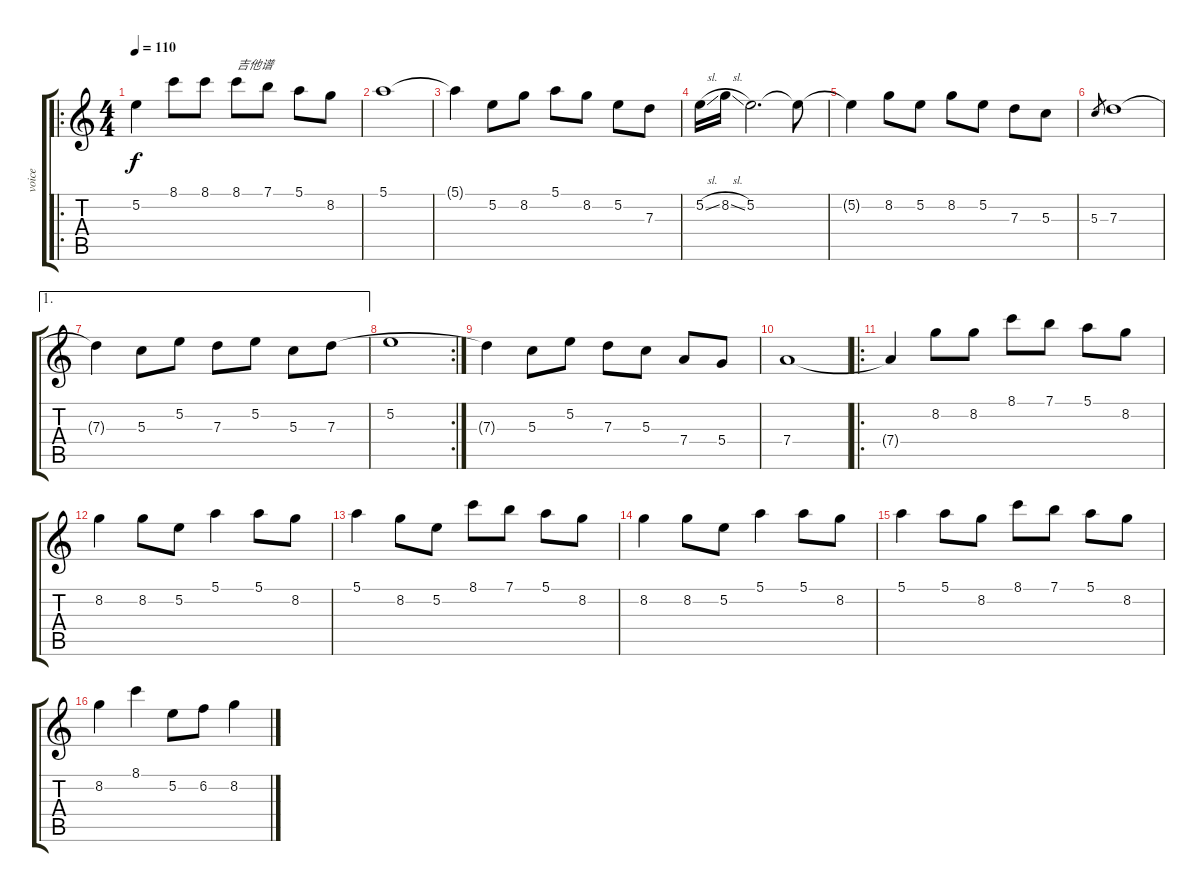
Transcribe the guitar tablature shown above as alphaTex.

\track ("voice" "voice") {instrument acousticguitarsteel}
\staff {score tabs}
\tuning (E4 B3 G3 D3 A2 E2) {hide}
\ro
\ts (4 4)
\tempo 110
\clef g2
\ks c
5.2.4{dy f instrument acousticguitarsteel} 8.1.8 8.1.8 8.1.8{txt "吉他谱"} 7.1.8 5.1.8 8.2.8 |
5.1.1 |
5.1{t}.4 5.2.8 8.2.8 5.1.8 8.2.8 5.2.8 7.3.8 |
5.2{sl}.16 8.2{sl}.16 5.2.2{d} 5.2{t}.8 |
5.2{t}.4 8.2.8 5.2.8 8.2.8 5.2.8 7.3.8 5.3.8 |
5.3.8{gr} 7.3.1 |
\ae 1
7.3{t}.4 5.3.8 5.2.8 7.3.8 5.2.8 5.3.8 7.3.8 |
\rc 2
5.2.1 |
7.3{t}.4 5.3.8 5.2.8 7.3.8 5.3.8 7.4.8 5.4.8 |
7.4.1 |
\ro
7.4{t}.4 8.2.8 8.2.8 8.1.8 7.1.8 5.1.8 8.2.8 |
8.2.4 8.2.8 5.2.8 5.1.4 5.1.8 8.2.8 |
5.1.4 8.2.8 5.2.8 8.1.8 7.1.8 5.1.8 8.2.8 |
8.2.4 8.2.8 5.2.8 5.1.4 5.1.8 8.2.8 |
5.1.4 5.1.8 8.2.8 8.1.8 7.1.8 5.1.8 8.2.8 |
8.2.4 8.1.4 5.2.8 6.2.8 8.2.4
